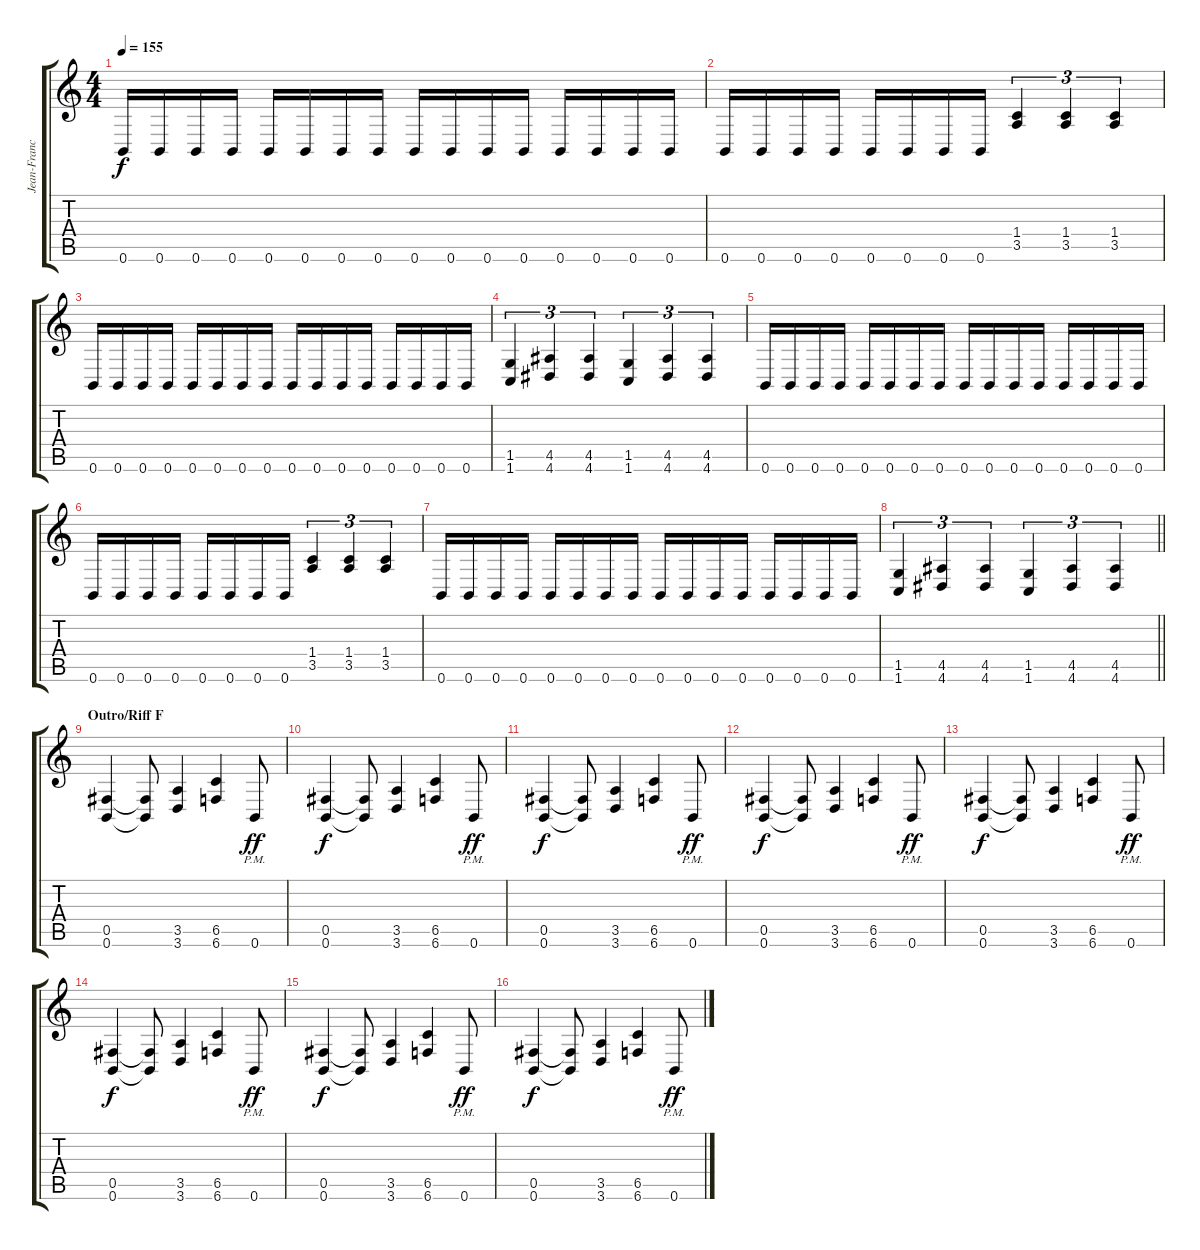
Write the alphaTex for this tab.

\track ("Jean-Francois Dagenais " "Jean-Franc") {instrument distortionguitar}
\staff {score tabs}
\tuning (Db4 Ab3 E3 B2 Gb2 B1) {hide}
\ts (4 4)
\tempo 155
\clef g2
\ks c
0.6.16{dy f} 0.6.16 0.6.16 0.6.16 0.6.16 0.6.16 0.6.16 0.6.16 0.6.16 0.6.16 0.6.16 0.6.16 0.6.16 0.6.16 0.6.16 0.6.16 |
0.6.16 0.6.16 0.6.16 0.6.16 0.6.16 0.6.16 0.6.16 0.6.16 (1.4 3.5).4{tu (3 2)} (1.4 3.5).4{tu (3 2)} (1.4 3.5).4{tu (3 2)} |
0.6.16 0.6.16 0.6.16 0.6.16 0.6.16 0.6.16 0.6.16 0.6.16 0.6.16 0.6.16 0.6.16 0.6.16 0.6.16 0.6.16 0.6.16 0.6.16 |
(1.5 1.6).4{tu (3 2)} (4.5 4.6).4{tu (3 2)} (4.5 4.6).4{tu (3 2)} (1.5 1.6).4{tu (3 2)} (4.5 4.6).4{tu (3 2)} (4.5 4.6).4{tu (3 2)} |
0.6.16 0.6.16 0.6.16 0.6.16 0.6.16 0.6.16 0.6.16 0.6.16 0.6.16 0.6.16 0.6.16 0.6.16 0.6.16 0.6.16 0.6.16 0.6.16 |
0.6.16 0.6.16 0.6.16 0.6.16 0.6.16 0.6.16 0.6.16 0.6.16 (1.4 3.5).4{tu (3 2)} (1.4 3.5).4{tu (3 2)} (1.4 3.5).4{tu (3 2)} |
0.6.16 0.6.16 0.6.16 0.6.16 0.6.16 0.6.16 0.6.16 0.6.16 0.6.16 0.6.16 0.6.16 0.6.16 0.6.16 0.6.16 0.6.16 0.6.16 |
\barLineRight lightlight
(1.5 1.6).4{tu (3 2)} (4.5 4.6).4{tu (3 2)} (4.5 4.6).4{tu (3 2)} (1.5 1.6).4{tu (3 2)} (4.5 4.6).4{tu (3 2)} (4.5 4.6).4{tu (3 2)} |
\section ("" "Outro/Riff F")
(0.5 0.6).4 (0.5{t} 0.6{t}).8 (3.5 3.6).4 (6.5 6.6).4 0.6{pm}.8{dy ff} |
(0.5 0.6).4{dy f} (0.5{t} 0.6{t}).8 (3.5 3.6).4 (6.5 6.6).4 0.6{pm}.8{dy ff} |
(0.5 0.6).4{dy f} (0.5{t} 0.6{t}).8 (3.5 3.6).4 (6.5 6.6).4 0.6{pm}.8{dy ff} |
(0.5 0.6).4{dy f} (0.5{t} 0.6{t}).8 (3.5 3.6).4 (6.5 6.6).4 0.6{pm}.8{dy ff} |
(0.5 0.6).4{dy f} (0.5{t} 0.6{t}).8 (3.5 3.6).4 (6.5 6.6).4 0.6{pm}.8{dy ff} |
(0.5 0.6).4{dy f} (0.5{t} 0.6{t}).8 (3.5 3.6).4 (6.5 6.6).4 0.6{pm}.8{dy ff} |
(0.5 0.6).4{dy f} (0.5{t} 0.6{t}).8 (3.5 3.6).4 (6.5 6.6).4 0.6{pm}.8{dy ff} |
(0.5 0.6).4{dy f} (0.5{t} 0.6{t}).8 (3.5 3.6).4 (6.5 6.6).4 0.6{pm}.8{dy ff}
